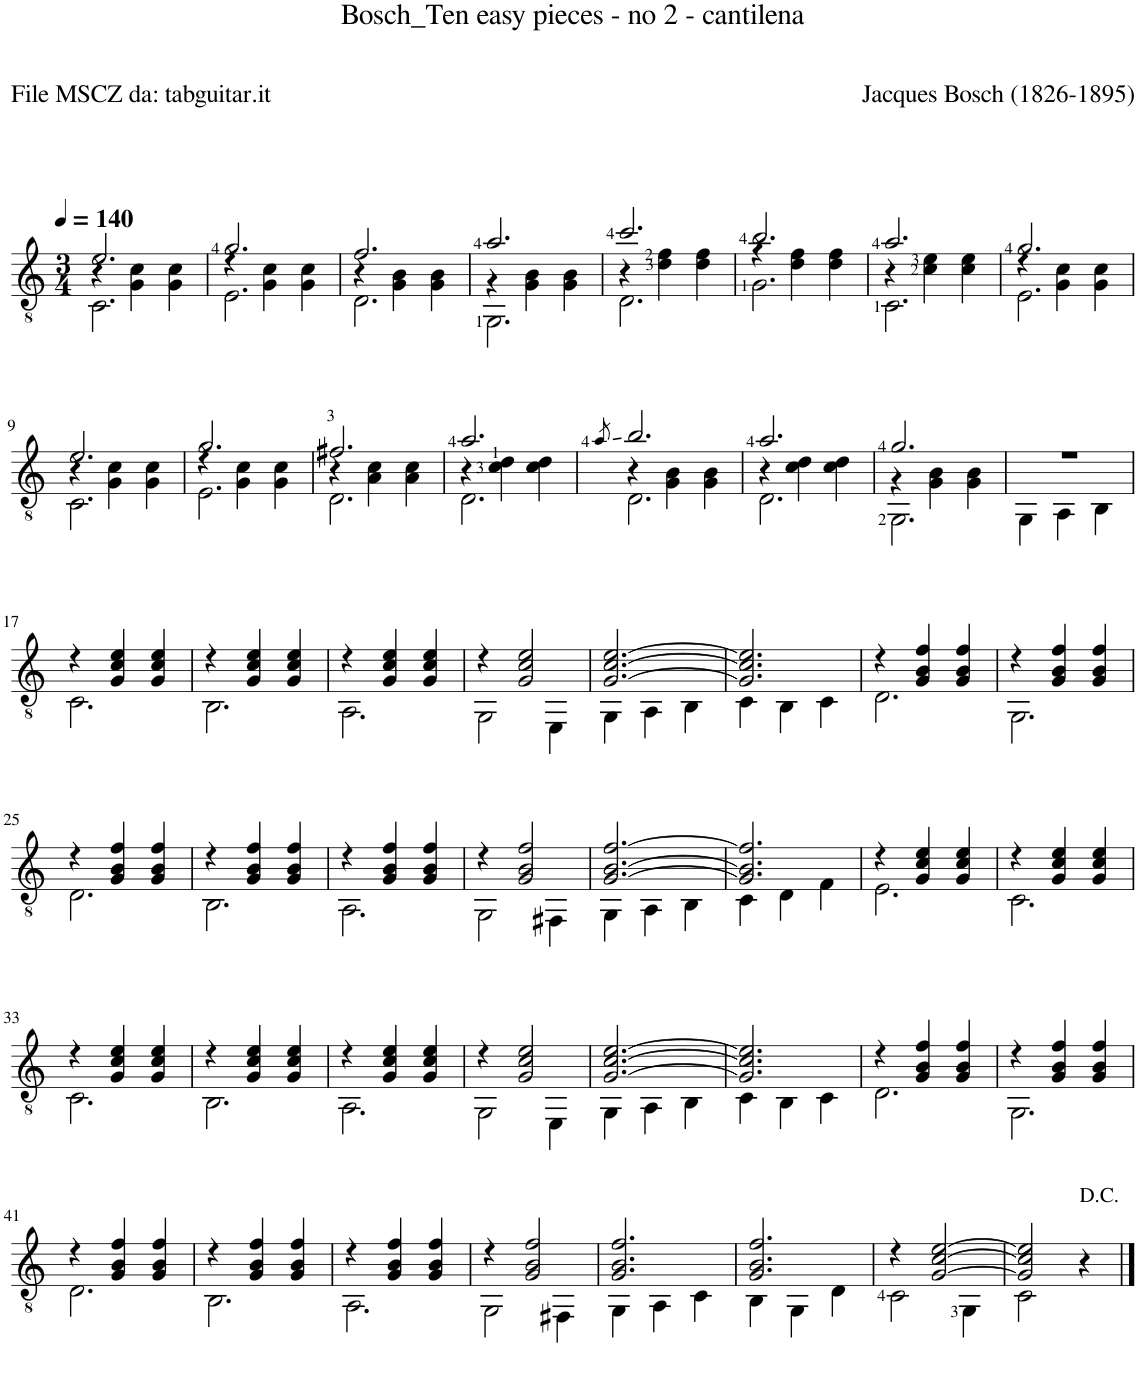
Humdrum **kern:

**kern
*part1
*staff1
*I"Guitar
*I'Guit.
*clefGv2
*k[]
*M3/4
*MM140
=1
*^
*	*^
2.e/	4r	2.C\
.	4G\ 4c\	.
.	4G\ 4c\	.
=2	=2	=2
2.g/	4r	2.E\
.	4G\ 4c\	.
.	4G\ 4c\	.
=3	=3	=3
2.f/	4r	2.D\
.	4G\ 4B\	.
.	4G\ 4B\	.
=4	=4	=4
2.a/	4r	2.GG\
.	4G\ 4B\	.
.	4G\ 4B\	.
=5	=5	=5
2.cc/	4r	2.D\
.	4d\ 4f\	.
.	4d\ 4f\	.
=6	=6	=6
2.b/	4r	2.G\
.	4d\ 4f\	.
.	4d\ 4f\	.
=7	=7	=7
2.a/	4r	2.C\
.	4c\ 4e\	.
.	4c\ 4e\	.
=8	=8	=8
2.g/	4r	2.E\
.	4G\ 4c\	.
.	4G\ 4c\	.
!!LO:LB:g=z	!!	!!
=9	=9	=9
2.e/	4r	2.C\
.	4G\ 4c\	.
.	4G\ 4c\	.
=10	=10	=10
2.g/	4r	2.E\
.	4G\ 4c\	.
.	4G\ 4c\	.
=11	=11	=11
2.f#X/	4r	2.D\
.	4A\ 4c\	.
.	4A\ 4c\	.
=12	=12	=12
2.a/	4r	2.D\
.	4c\ 4d\	.
.	4c\ 4d\	.
=13	=13	=13
8qa/	.	.
2.b/	4r	2.D\
.	4G\ 4B\	.
.	4G\ 4B\	.
=14	=14	=14
2.a/	4r	2.D\
.	4c\ 4d\	.
.	4c\ 4d\	.
=15	=15	=15
2.g/	4r	2.GG\
.	4G\ 4B\	.
.	4G\ 4B\	.
*	*v	*v
=16	=16
2.r	4GG\
.	4AA\
.	4BB\
!!LO:LB:g=z	!!
=17	=17
4r	2.C\
4G/ 4c/ 4e/	.
4G/ 4c/ 4e/	.
=18	=18
4r	2.BB\
4G/ 4c/ 4e/	.
4G/ 4c/ 4e/	.
=19	=19
4r	2.AA\
4G/ 4c/ 4e/	.
4G/ 4c/ 4e/	.
=20	=20
4r	2GG\
2G/ 2c/ 2e/	.
.	4EE\
=21	=21
[2.G/ [2.c/ [2.e/	4GG\
.	4AA\
.	4BB\
=22	=22
2.G/] 2.c/] 2.e/]	4C\
.	4BB\
.	4C\
=23	=23
4r	2.D\
4G/ 4B/ 4f/	.
4G/ 4B/ 4f/	.
=24	=24
4r	2.GG\
4G/ 4B/ 4f/	.
4G/ 4B/ 4f/	.
!!LO:LB:g=z	!!
=25	=25
4r	2.D\
4G/ 4B/ 4f/	.
4G/ 4B/ 4f/	.
=26	=26
4r	2.BB\
4G/ 4B/ 4f/	.
4G/ 4B/ 4f/	.
=27	=27
4r	2.AA\
4G/ 4B/ 4f/	.
4G/ 4B/ 4f/	.
=28	=28
4r	2GG\
2G/ 2B/ 2f/	.
.	4FF#X\
=29	=29
[2.G/ [2.B/ [2.f/	4GG\
.	4AA\
.	4BB\
=30	=30
2.G/] 2.B/] 2.f/]	4C\
.	4D\
.	4F\
=31	=31
4r	2.E\
4G/ 4c/ 4e/	.
4G/ 4c/ 4e/	.
=32	=32
4r	2.C\
4G/ 4c/ 4e/	.
4G/ 4c/ 4e/	.
!!LO:LB:g=z	!!
=33	=33
4r	2.C\
4G/ 4c/ 4e/	.
4G/ 4c/ 4e/	.
=34	=34
4r	2.BB\
4G/ 4c/ 4e/	.
4G/ 4c/ 4e/	.
=35	=35
4r	2.AA\
4G/ 4c/ 4e/	.
4G/ 4c/ 4e/	.
=36	=36
4r	2GG\
2G/ 2c/ 2e/	.
.	4EE\
=37	=37
[2.G/ [2.c/ [2.e/	4GG\
.	4AA\
.	4BB\
=38	=38
2.G/] 2.c/] 2.e/]	4C\
.	4BB\
.	4C\
=39	=39
4r	2.D\
4G/ 4B/ 4f/	.
4G/ 4B/ 4f/	.
=40	=40
4r	2.GG\
4G/ 4B/ 4f/	.
4G/ 4B/ 4f/	.
!!LO:LB:g=z	!!
=41	=41
4r	2.D\
4G/ 4B/ 4f/	.
4G/ 4B/ 4f/	.
=42	=42
4r	2.BB\
4G/ 4B/ 4f/	.
4G/ 4B/ 4f/	.
=43	=43
4r	2.AA\
4G/ 4B/ 4f/	.
4G/ 4B/ 4f/	.
=44	=44
4r	2GG\
2G/ 2B/ 2f/	.
.	4FF#X\
=45	=45
2.G/ 2.B/ 2.f/	4GG\
.	4AA\
.	4C\
=46	=46
2.G/ 2.B/ 2.f/	4BB\
.	4GG\
.	4D\
=47	=47
4r	2C\
[2G/ [2c/ [2e/	.
.	4GG\
=48	=48
2G/] 2c/] 2e/]	2C\
4r	4ryy
*v	*v
==
*-
